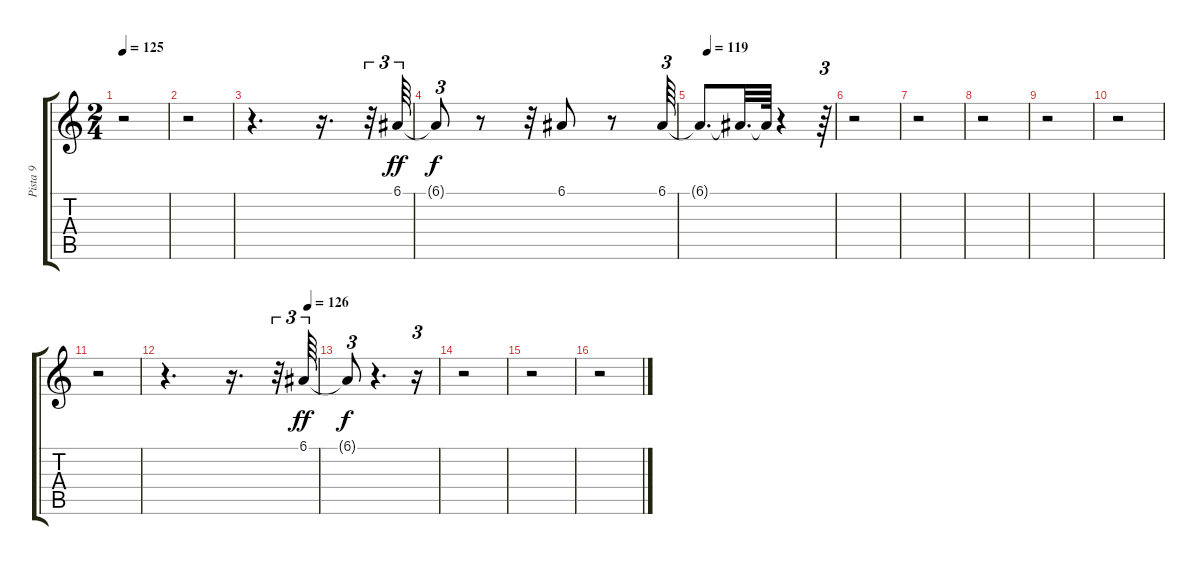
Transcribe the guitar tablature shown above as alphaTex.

\track ("Pista 9" "Pista 9") {instrument tenorsax}
\staff {score tabs}
\tuning (E4 B3 G3 D3 A2 E2) {hide}
\ts (2 4)
\tempo 125
\clef g2
\ks c
r.2{dy f} |
r.2 |
r.4{d} r.16{d} r.32{tu (3 2)} 6.1.64{tu (3 2) dy ff} |
6.1{t}.8{tu (3 2) dy f} r.8 r.32 6.1.8 r.8 6.1.64{tu (3 2)} |
\tempo (119 0.0625)
6.1{t}.8{d} 6.1{t}.32{d} 6.1{t}.64 r.4 r.64{tu (3 2)} |
r.2 |
r.2 |
r.2 |
r.2 |
r.2 |
r.2 |
\tempo (126 0.9375)
r.4{d} r.16{d} r.32{tu (3 2)} 6.1.64{tu (3 2) dy ff} |
6.1{t}.8{tu (3 2) dy f} r.4{d} r.16{tu (3 2)} |
r.2 |
r.2 |
r.2
